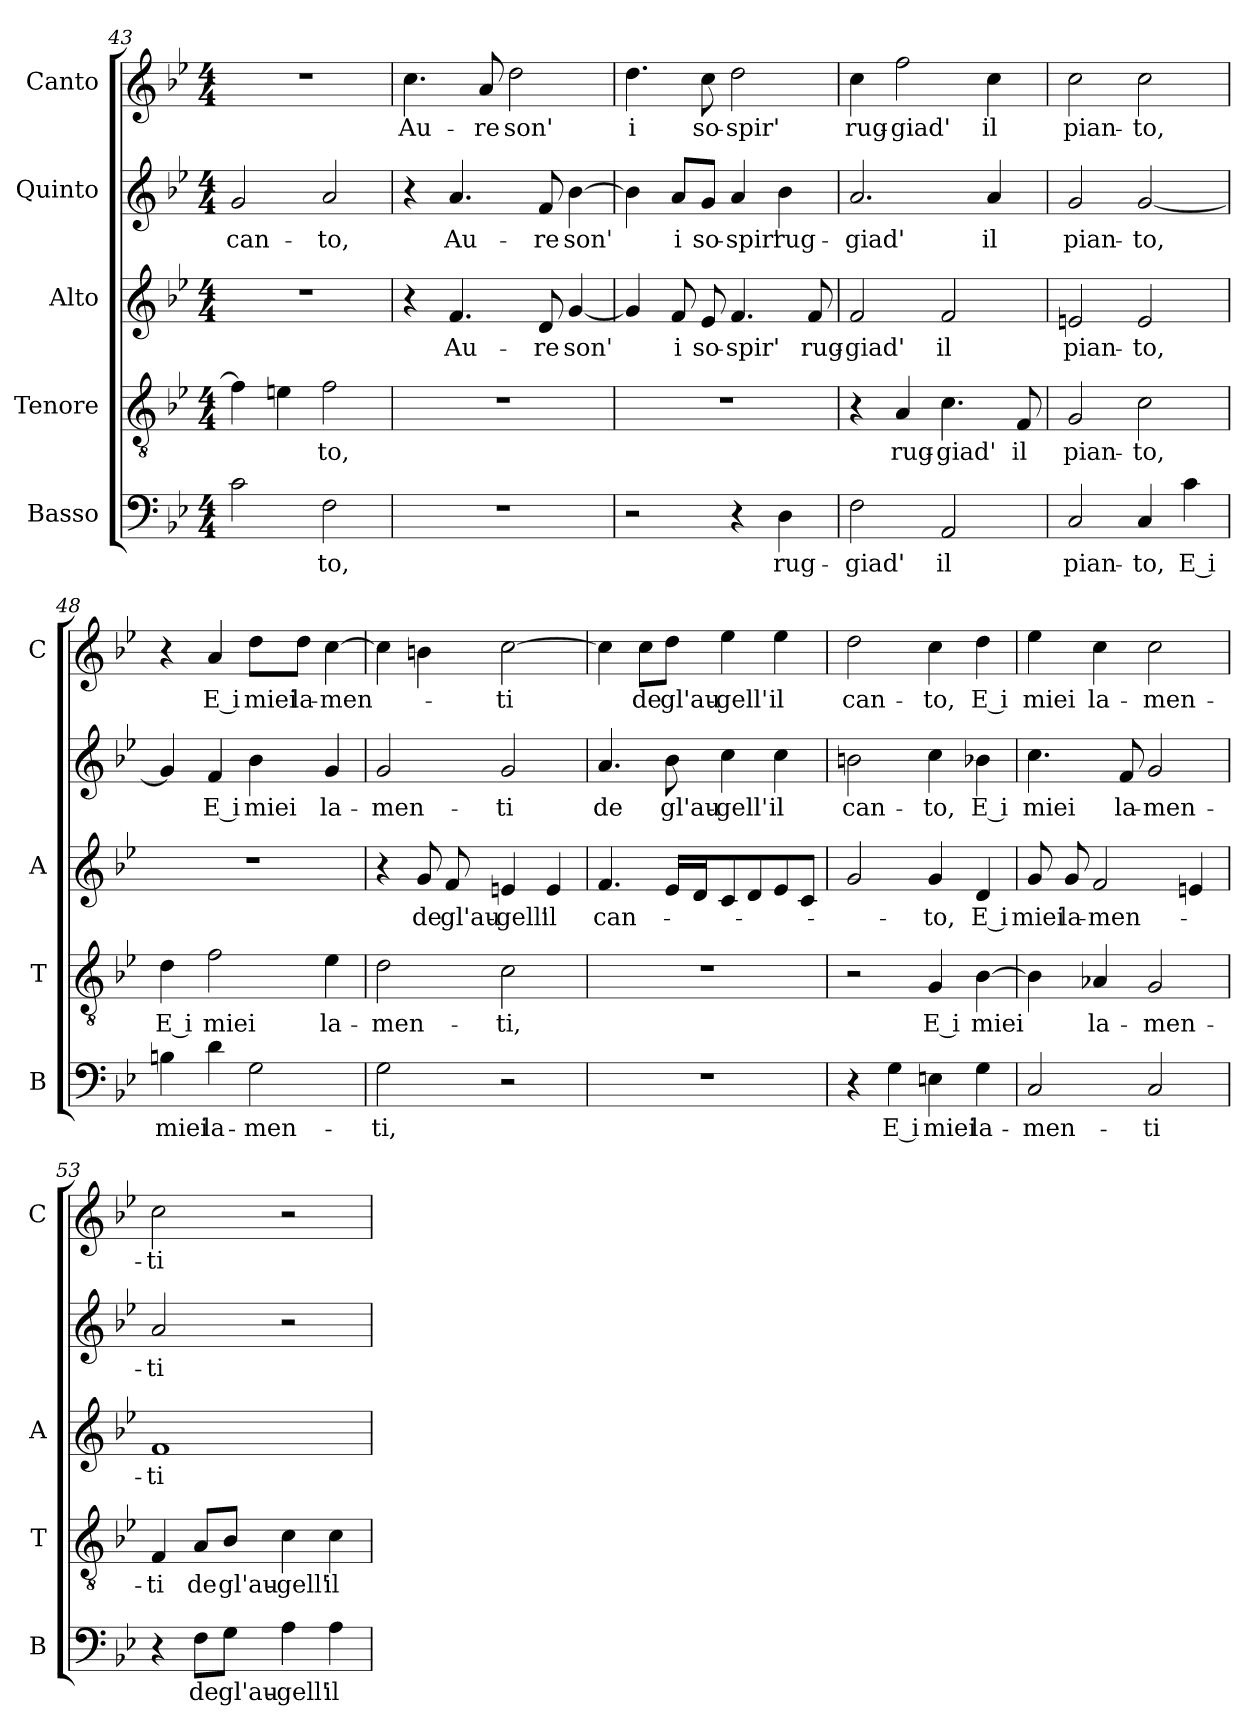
**kern	**text	**kern	**text	**kern	**text	**kern	**text	**kern	**text
*part5	*part5	*part4	*part4	*part3	*part3	*part2	*part2	*part1	*part1
*staff5	*staff5	*staff4	*staff4	*staff3	*staff3	*staff2	*staff2	*staff1	*staff1
*I"Basso	*	*I"Tenore	*	*I"Alto	*	*I"Quinto	*	*I"Canto	*
*I'B	*	*I'T	*	*I'A	*	*	*	*I'C	*
*clefF4	*	*clefGv2	*	*clefG2	*	*clefG2	*	*clefG2	*
*k[b-e-]	*	*k[b-e-]	*	*k[b-e-]	*	*k[b-e-]	*	*k[b-e-]	*
*B-:	*	*B-:	*	*B-:	*	*B-:	*	*B-:	*
*M4/4	*	*M4/4	*	*M4/4	*	*M4/4	*	*M4/4	*
=43	=43	=43	=43	=43	=43	=43	=43	=43	=43
!	!	!	!	!	!	!	!LO:LY:b	!	!
2c\	.	4f\]	.	1r	.	2g/	can-	1r	.
.	.	4en\	.	.	.	.	.	.	.
!	!LO:LY:b	!	!LO:LY:b	!	!	!	!LO:LY:b	!	!
2F\	-to,	2f\	-to,	.	.	2a/	-to,	.	.
=44	=44	=44	=44	=44	=44	=44	=44	=44	=44
!	!	!	!	!	!	!	!	!	!LO:LY:b
1r	.	1r	.	4r	.	4r	.	4.cc\	Au-
!	!	!	!	!	!LO:LY:b	!	!LO:LY:b	!	!
.	.	.	.	4.f/	Au-	4.a/	Au-	.	.
!	!	!	!	!	!	!	!	!	!LO:LY:b
.	.	.	.	.	.	.	.	8a/	-re
!	!	!	!	!	!	!	!	!	!LO:LY:b
.	.	.	.	.	.	.	.	2dd\	son'
!	!	!	!	!	!LO:LY:b	!	!LO:LY:b	!	!
.	.	.	.	8d/	-re	8f/	-re	.	.
!	!	!	!	!	!LO:LY:b	!	!LO:LY:b	!	!
.	.	.	.	[4g/	son'	[4b-\	son'	.	.
=45	=45	=45	=45	=45	=45	=45	=45	=45	=45
!	!	!	!	!	!	!	!	!	!LO:LY:b
2r	.	1r	.	4g/]	.	4b-\]	.	4.dd\	i
!	!	!	!	!	!LO:LY:b	!	!LO:LY:b	!	!
.	.	.	.	8f/	i	8a/L	i	.	.
!	!	!	!	!	!LO:LY:b	!	!LO:LY:b	!	!LO:LY:b
.	.	.	.	8e-/	so-	8g/J	so-	8cc\	so-
!	!	!	!	!	!LO:LY:b	!	!LO:LY:b	!	!LO:LY:b
4r	.	.	.	4.f/	-spir'	4a/	-spir'	2dd\	-spir'
!	!LO:LY:b	!	!	!	!	!	!LO:LY:b	!	!
4D\	rug-	.	.	.	.	4b-\	rug-	.	.
!	!	!	!	!	!LO:LY:b	!	!	!	!
.	.	.	.	8f/	rug-	.	.	.	.
=46	=46	=46	=46	=46	=46	=46	=46	=46	=46
!	!LO:LY:b	!	!	!	!LO:LY:b	!	!LO:LY:b	!	!LO:LY:b
2F\	-giad'	4r	.	2f/	-giad'	2.a/	-giad'	4cc\	rug-
!	!	!	!LO:LY:b	!	!	!	!	!	!LO:LY:b
.	.	4A/	rug-	.	.	.	.	2ff\	-giad'
!	!LO:LY:b	!	!LO:LY:b	!	!LO:LY:b	!	!	!	!
2AA/	il	4.c\	-giad'	2f/	il	.	.	.	.
!	!	!	!	!	!	!	!LO:LY:b	!	!LO:LY:b
.	.	.	.	.	.	4a/	il	4cc\	il
!	!	!	!LO:LY:b	!	!	!	!	!	!
.	.	8F/	il	.	.	.	.	.	.
!!LO:PB:g=z
=47	=47	=47	=47	=47	=47	=47	=47	=47	=47
!	!LO:LY:b	!	!LO:LY:b	!	!LO:LY:b	!	!LO:LY:b	!	!LO:LY:b
2C/	pian-	2G/	pian-	2en/	pian-	2g/	pian-	2cc\	pian-
!	!LO:LY:b	!	!LO:LY:b	!	!LO:LY:b	!	!LO:LY:b	!	!LO:LY:b
4C/	-to,	2c\	-to,	2e/	-to,	[2g/	-to,	2cc\	-to,
!	!LO:LY:b	!	!	!	!	!	!	!	!
4c\	E i	.	.	.	.	.	.	.	.
=48	=48	=48	=48	=48	=48	=48	=48	=48	=48
!	!LO:LY:b	!	!LO:LY:b	!	!	!	!	!	!
4Bn\	miei	4d\	E i	1r	.	4g/]	.	4r	.
!	!LO:LY:b	!	!LO:LY:b	!	!	!	!LO:LY:b	!	!LO:LY:b
4d\	la-	2f\	miei	.	.	4f/	E i	4a/	E i
!	!LO:LY:b	!	!	!	!	!	!LO:LY:b	!	!LO:LY:b
2G\	-men-	.	.	.	.	4b-\	miei	8dd\L	miei
!	!	!	!	!	!	!	!	!	!LO:LY:b
.	.	.	.	.	.	.	.	8dd\J	la-
!	!	!	!LO:LY:b	!	!	!	!LO:LY:b	!	!LO:LY:b
.	.	4e-\	la-	.	.	4g/	la-	[4cc\	-men-
=49	=49	=49	=49	=49	=49	=49	=49	=49	=49
!	!LO:LY:b	!	!LO:LY:b	!	!	!	!LO:LY:b	!	!
2G\	-ti,	2d\	-men-	4r	.	2g/	-men-	4cc\]	.
!	!	!	!	!	!LO:LY:b	!	!	!	!
.	.	.	.	8g/	de	.	.	4bn\	.
!	!	!	!	!	!LO:LY:b	!	!	!	!
.	.	.	.	8f/	gl'au-	.	.	.	.
!	!	!	!LO:LY:b	!	!LO:LY:b	!	!LO:LY:b	!	!LO:LY:b
2r	.	2c\	-ti,	4en/	-gell'	2g/	-ti	[2cc\	-ti
!	!	!	!	!	!LO:LY:b	!	!	!	!
.	.	.	.	4e/	il	.	.	.	.
=50	=50	=50	=50	=50	=50	=50	=50	=50	=50
!	!	!	!	!	!LO:LY:b	!	!LO:LY:b	!	!
1r	.	1r	.	4.f/	can-	4.a/	de	4cc\]	.
!	!	!	!	!	!	!	!	!	!LO:LY:b
.	.	.	.	.	.	.	.	8cc\L	de
!	!	!	!	!	!	!	!LO:LY:b	!	!LO:LY:b
.	.	.	.	16e-/LL	.	8b-\	gl'au-	8dd\J	gl'au-
.	.	.	.	16d/J	.	.	.	.	.
!	!	!	!	!	!	!	!LO:LY:b	!	!LO:LY:b
.	.	.	.	8c/	.	4cc\	-gell'	4ee-\	-gell'
.	.	.	.	8d/	.	.	.	.	.
!	!	!	!	!	!	!	!LO:LY:b	!	!LO:LY:b
.	.	.	.	8e-/	.	4cc\	il	4ee-\	il
.	.	.	.	8c/J	.	.	.	.	.
=51	=51	=51	=51	=51	=51	=51	=51	=51	=51
!	!	!	!	!	!	!	!LO:LY:b	!	!LO:LY:b
4r	.	2r	.	2g/	.	2bn\	can-	2dd\	can-
!	!LO:LY:b	!	!	!	!	!	!	!	!
4G\	E i	.	.	.	.	.	.	.	.
!	!LO:LY:b	!	!LO:LY:b	!	!LO:LY:b	!	!LO:LY:b	!	!LO:LY:b
4En\	miei	4G/	E i	4g/	-to,	4cc\	-to,	4cc\	-to,
!	!LO:LY:b	!	!LO:LY:b	!	!LO:LY:b	!	!LO:LY:b	!	!LO:LY:b
4G\	la-	[4B-\	miei	4d/	E i	4b-X\	E i	4dd\	E i
=52	=52	=52	=52	=52	=52	=52	=52	=52	=52
!	!LO:LY:b	!	!	!	!LO:LY:b	!	!LO:LY:b	!	!LO:LY:b
2C/	-men-	4B-\]	.	8g/	miei	4.cc\	miei	4ee-\	miei
!	!	!	!	!	!LO:LY:b	!	!	!	!
.	.	.	.	8g/	la-	.	.	.	.
!	!	!	!LO:LY:b	!	!LO:LY:b	!	!	!	!LO:LY:b
.	.	4A-X/	la-	2f/	-men-	.	.	4cc\	la-
!	!	!	!	!	!	!	!LO:LY:b	!	!
.	.	.	.	.	.	8f/	la-	.	.
!	!LO:LY:b	!	!LO:LY:b	!	!	!	!LO:LY:b	!	!LO:LY:b
2C/	-ti	2G/	-men-	.	.	2g/	-men-	2cc\	-men-
.	.	.	.	4en/	.	.	.	.	.
!!LO:LB:g=z
=53	=53	=53	=53	=53	=53	=53	=53	=53	=53
!	!	!	!LO:LY:b	!	!LO:LY:b	!	!LO:LY:b	!	!LO:LY:b
4r	.	4F/	-ti	1f	-ti	2a/	-ti	2cc\	-ti
!	!LO:LY:b	!	!LO:LY:b	!	!	!	!	!	!
8F\L	de	8A/L	de	.	.	.	.	.	.
!	!LO:LY:b	!	!LO:LY:b	!	!	!	!	!	!
8G\J	gl'au-	8B-/J	gl'au-	.	.	.	.	.	.
!	!LO:LY:b	!	!LO:LY:b	!	!	!	!	!	!
4A\	-gell'	4c\	-gell'	.	.	2r	.	2r	.
!	!LO:LY:b	!	!LO:LY:b	!	!	!	!	!	!
4A\	il	4c\	il	.	.	.	.	.	.
=	=	=	=	=	=	=	=	=	=
*-	*-	*-	*-	*-	*-	*-	*-	*-	*-
